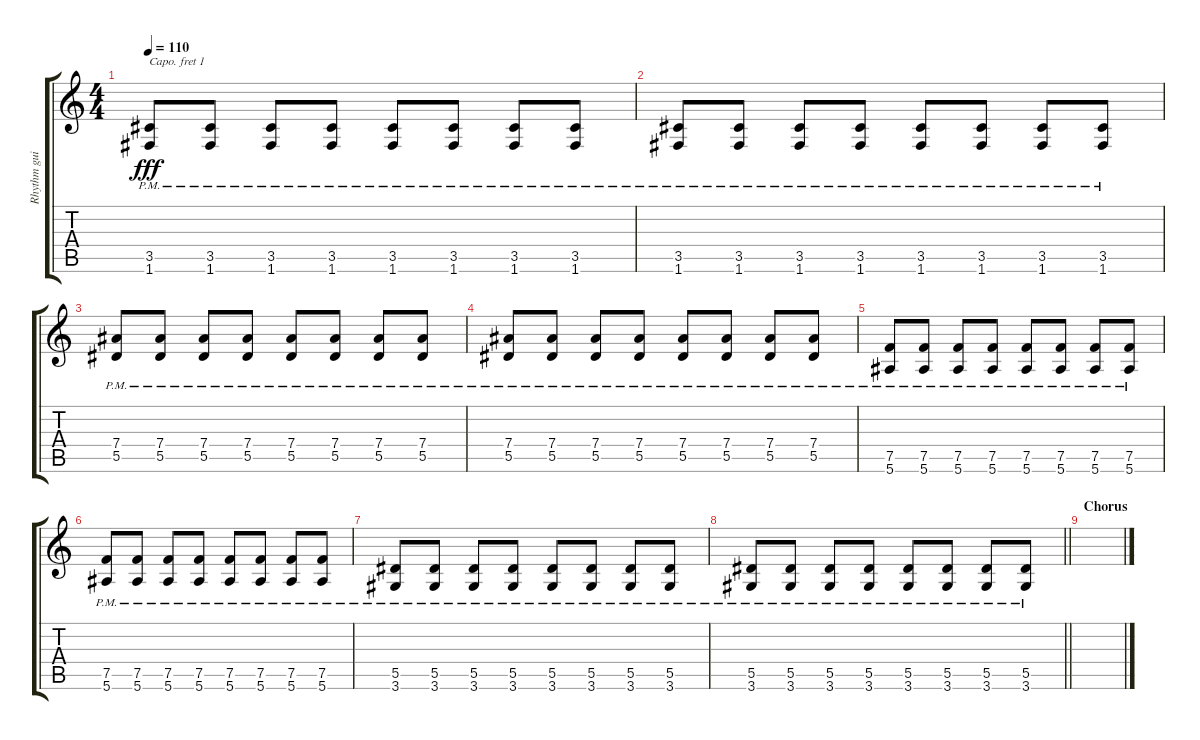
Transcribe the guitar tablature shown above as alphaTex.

\track ("Rhythm guitar" "Rhythm gui") {instrument electricguitarmuted}
\staff {score tabs}
\capo 1
\tuning (E4 B3 G3 D3 A2 E2) {hide}
\ts (4 4)
\tempo 110
\clef g2
\ks c
(3.5{pm} 1.6{pm}).8{dy fff} (3.5{pm} 1.6{pm}).8 (3.5{pm} 1.6{pm}).8 (3.5{pm} 1.6{pm}).8 (3.5{pm} 1.6{pm}).8 (3.5{pm} 1.6{pm}).8 (3.5{pm} 1.6{pm}).8 (3.5{pm} 1.6{pm}).8 |
(3.5{pm} 1.6{pm}).8 (3.5{pm} 1.6{pm}).8 (3.5{pm} 1.6{pm}).8 (3.5{pm} 1.6{pm}).8 (3.5{pm} 1.6{pm}).8 (3.5{pm} 1.6{pm}).8 (3.5{pm} 1.6{pm}).8 (3.5{pm} 1.6{pm}).8 |
(7.4{pm} 5.5{pm}).8 (7.4{pm} 5.5{pm}).8 (7.4{pm} 5.5{pm}).8 (7.4{pm} 5.5{pm}).8 (7.4{pm} 5.5{pm}).8 (7.4{pm} 5.5{pm}).8 (7.4{pm} 5.5{pm}).8 (7.4{pm} 5.5{pm}).8 |
(7.4{pm} 5.5{pm}).8 (7.4{pm} 5.5{pm}).8 (7.4{pm} 5.5{pm}).8 (7.4{pm} 5.5{pm}).8 (7.4{pm} 5.5{pm}).8 (7.4{pm} 5.5{pm}).8 (7.4{pm} 5.5{pm}).8 (7.4{pm} 5.5{pm}).8 |
(7.5{pm} 5.6{pm}).8 (7.5{pm} 5.6{pm}).8 (7.5{pm} 5.6{pm}).8 (7.5{pm} 5.6{pm}).8 (7.5{pm} 5.6{pm}).8 (7.5{pm} 5.6{pm}).8 (7.5{pm} 5.6{pm}).8 (7.5{pm} 5.6{pm}).8 |
(7.5{pm} 5.6{pm}).8 (7.5{pm} 5.6{pm}).8 (7.5{pm} 5.6{pm}).8 (7.5{pm} 5.6{pm}).8 (7.5{pm} 5.6{pm}).8 (7.5{pm} 5.6{pm}).8 (7.5{pm} 5.6{pm}).8 (7.5{pm} 5.6{pm}).8 |
(5.5{pm} 3.6).8 (5.5{pm} 3.6).8 (5.5{pm} 3.6).8 (5.5{pm} 3.6).8 (5.5{pm} 3.6).8 (5.5{pm} 3.6).8 (5.5{pm} 3.6).8 (5.5{pm} 3.6).8 |
\barLineRight lightlight
(5.5{pm} 3.6).8 (5.5{pm} 3.6).8 (5.5{pm} 3.6).8 (5.5{pm} 3.6).8 (5.5{pm} 3.6).8 (5.5{pm} 3.6).8 (5.5{pm} 3.6).8 (5.5{pm} 3.6).8 |
\section ("" "Chorus")
